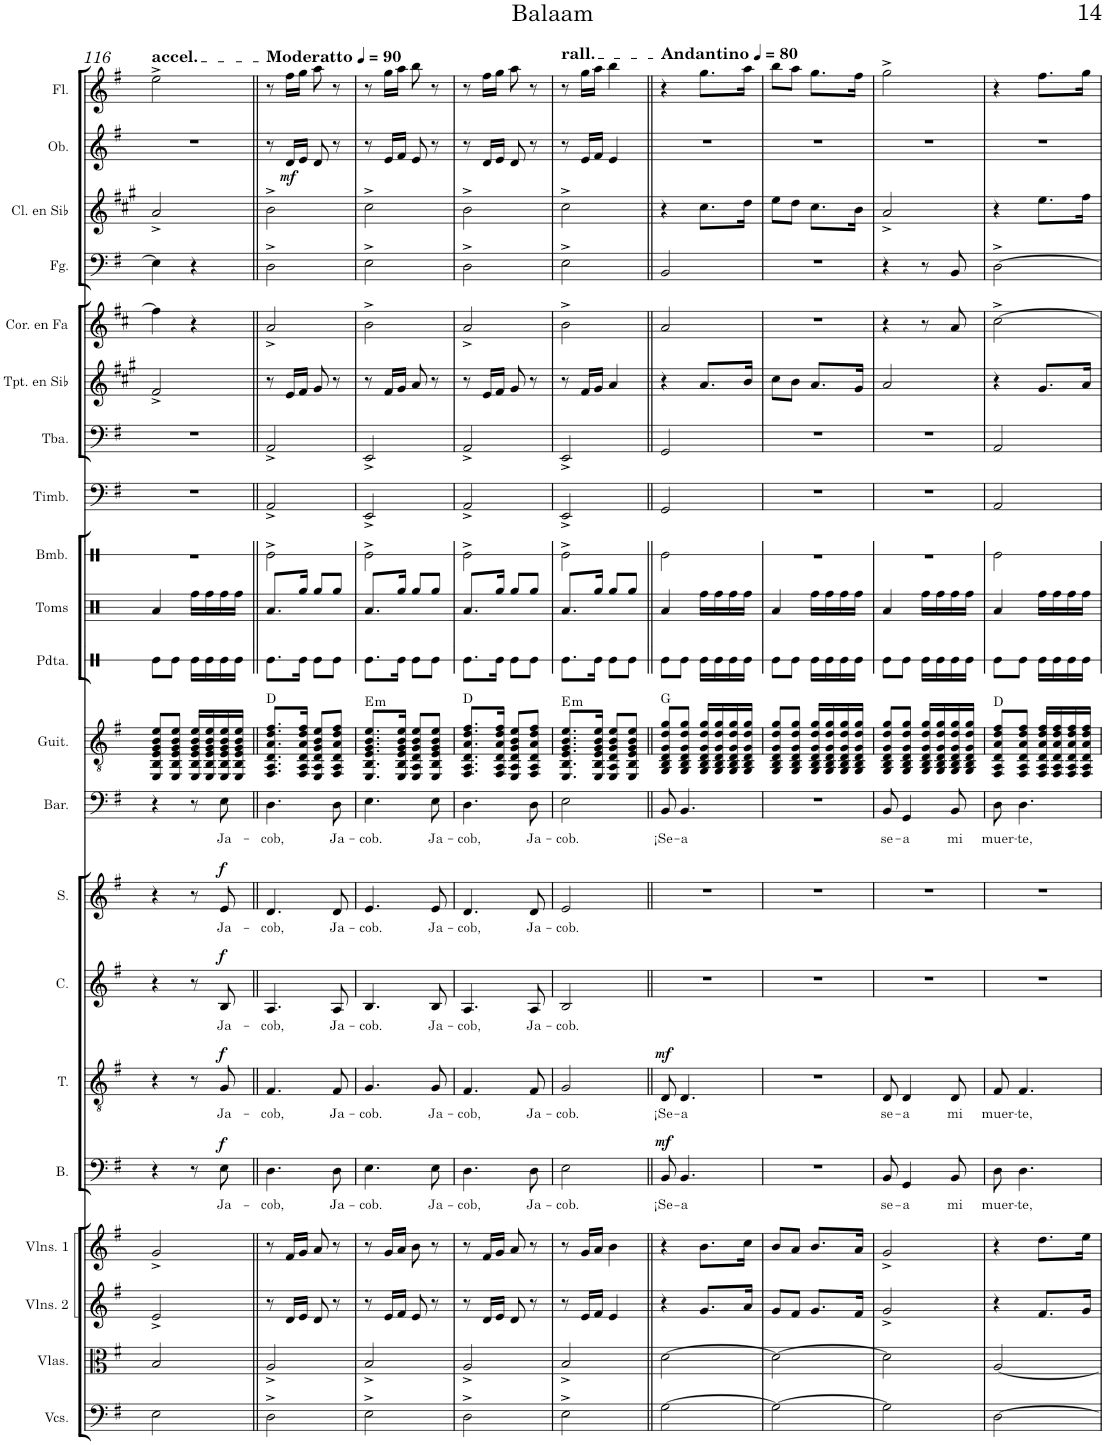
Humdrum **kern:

**kern	**kern	**kern	**kern	**kern	**text	**dynam	**kern	**text	**dynam	**kern	**text	**dynam	**kern	**text	**dynam	**kern	**text	**kern	**harte	**kern	**kern	**kern	**kern	**kern	**kern	**kern	**kern	**kern	**kern	**dynam	**kern
*part21	*part20	*part19	*part18	*part17	*part17	*part17	*part16	*part16	*part16	*part15	*part15	*part15	*part14	*part14	*part14	*part13	*part13	*part12	*part12	*part11	*part10	*part9	*part8	*part7	*part6	*part5	*part4	*part3	*part2	*part2	*part1
*staff21	*staff20	*staff19	*staff18	*staff17	*staff17	*staff17	*staff16	*staff16	*staff16	*staff15	*staff15	*staff15	*staff14	*staff14	*staff14	*staff13	*staff13	*staff12	*	*staff11	*staff10	*staff9	*staff8	*staff7	*staff6	*staff5	*staff4	*staff3	*staff2	*staff2	*staff1
*I"Violonchelos	*I"Violas	*I"Violines 2	*I"Violines 1	*I"Bajo	*	*	*I"Tenor	*	*	*I"Contralto	*	*	*I"Soprano	*	*	*I"Barítono	*	*I"Guitarra clásica	*	*I"Pandereta	*I"Toms	*I"Bombo	*I"Timbales	*I"Tuba	*I"Trompeta en Sib	*I"Trompa en Fa	*I"Fagot	*I"Clarinete en Sib	*I"Oboe	*	*I"Flauta
*I'Vcs.	*I'Vlas.	*I'Vlns. 2	*I'Vlns. 1	*I'B.	*	*	*I'T.	*	*	*I'C.	*	*	*I'S.	*	*	*I'Bar.	*	*I'Guit.	*	*I'Pdta.	*I'Toms	*I'Bmb.	*I'Timb.	*I'Tba.	*I'Tpt. en Sib	*	*I'Fg.	*I'Cl. en Sib	*I'Ob.	*	*I'Fl.
!!LO:PB:g=z
*clefF4	*clefC3	*clefG2	*clefG2	*clefF4	*	*	*clefGv2	*	*	*clefG2	*	*	*clefG2	*	*	*clefF4	*	*clefGv2	*	*clefX	*clefX	*clefX	*clefF4	*clefF4	*clefG2	*clefG2	*clefF4	*clefG2	*clefG2	*	*clefG2
*	*	*	*	*	*	*	*	*	*	*	*	*	*	*	*	*	*	*	*	*	*	*	*	*	*Trd1c2	*Trd4c7	*	*Trd1c2	*	*	*
*k[f#]	*k[f#]	*k[f#]	*k[f#]	*k[f#]	*	*	*k[f#]	*	*	*k[f#]	*	*	*k[f#]	*	*	*k[f#]	*	*k[f#]	*	*k[]	*k[]	*k[]	*k[f#]	*k[f#]	*k[f#c#g#]	*k[f#c#]	*k[f#]	*k[f#c#g#]	*k[f#]	*	*k[f#]
*M2/4	*M2/4	*M2/4	*M2/4	*M2/4	*	*	*M2/4	*	*	*M2/4	*	*	*M2/4	*	*	*M2/4	*	*M2/4	*	*M2/4	*M2/4	*M2/4	*M2/4	*M2/4	*M2/4	*M2/4	*M2/4	*M2/4	*M2/4	*	*M2/4
=116	=116	=116	=116	=116	=116	=116	=116	=116	=116	=116	=116	=116	=116	=116	=116	=116	=116	=116	=116	=116	=116	=116	=116	=116	=116	=116	=116	=116	=116	=116	=116
!	!	!	!	!	!	!	!	!	!	!	!	!	!	!	!	!	!	!	!	!	!	!	!	!	!	!	!	!	!	!	!LO:TX:a:t=accel.
2E\	2B/	2e^/	2g^/	4r	.	.	4r	.	.	4r	.	.	4r	.	.	4r	.	8EE/ 8BB/ 8E/ 8G/ 8B/ 8e/L	.	8Re\L	4Ra/	2r	2r	2r	2f#^/	4ff#\]	4E\]	2a^/	2r	.	2ee^\
.	.	.	.	.	.	.	.	.	.	.	.	.	.	.	.	.	.	8EE/ 8BB/ 8E/ 8G/ 8B/ 8e/J	.	8Re\J	.	.	.	.	.	.	.	.	.	.	.
.	.	.	.	8r	.	.	8r	.	.	8r	.	.	8r	.	.	8r	.	16EE/ 16BB/ 16E/ 16G/ 16B/ 16e/LL	.	16Re\LL	16Rff\LL	.	.	.	.	4r	4r	.	.	.	.
.	.	.	.	.	.	.	.	.	.	.	.	.	.	.	.	.	.	16EE/ 16BB/ 16E/ 16G/ 16B/ 16e/	.	16Re\	16Rff\	.	.	.	.	.	.	.	.	.	.
!	!	!	!	!	!LO:LY:b	!LO:DY:a	!	!LO:LY:b	!LO:DY:a	!	!LO:LY:b	!LO:DY:a	!	!LO:LY:b	!LO:DY:a	!	!LO:LY:b	!	!	!	!	!	!	!	!	!	!	!	!	!	!
.	.	.	.	8E\	Ja-	f	8G/	Ja-	f	8B/	Ja-	f	8e/	Ja-	f	8E\	Ja-	16EE/ 16BB/ 16E/ 16G/ 16B/ 16e/	.	16Re\	16Rff\	.	.	.	.	.	.	.	.	.	.
.	.	.	.	.	.	.	.	.	.	.	.	.	.	.	.	.	.	16EE/ 16BB/ 16E/ 16G/ 16B/ 16e/JJ	.	16Re\JJ	16Rff\JJ	.	.	.	.	.	.	.	.	.	.
=117||	=117||	=117||	=117||	=117||	=117||	=117||	=117||	=117||	=117||	=117||	=117||	=117||	=117||	=117||	=117||	=117||	=117||	=117||	=117||	=117||	=117||	=117||	=117||	=117||	=117||	=117||	=117||	=117||	=117||	=117||	=117||
*	*	*	*	*	*	*	*	*	*	*	*	*	*	*	*	*	*	*	*	*	*	*	*	*	*	*	*	*	*	*	*MM90
!	!	!	!	!	!	!	!	!	!	!	!	!	!	!	!	!	!	!	!	!	!	!	!	!	!	!	!	!	!	!	!LO:TX:a:B:t=Moderatto
!	!	!	!	!	!LO:LY:b	!	!	!LO:LY:b	!	!	!LO:LY:b	!	!	!LO:LY:b	!	!	!LO:LY:b	!	!	!	!	!	!	!	!	!	!	!	!	!	!
2D^\	2A^/	8r	8r	4.D\	-cob,	.	4.F#/	-cob,	.	4.A/	-cob,	.	4.d/	-cob,	.	4.D\	-cob,	8.FF#/ 8.AA/ 8.D/ 8.A/ 8.d/ 8.f#/L	D:maj	8.Re\L	8.Ra/L	2Re^\	2AA^/	2AA^/	8r	2a^/	2D^\	2b^\	8r	.	8r
!	!	!	!	!	!	!	!	!	!	!	!	!	!	!	!	!	!	!	!	!	!	!	!	!	!	!	!	!	!	!LO:DY:b	!
.	.	16d/LL	16f#/LL	.	.	.	.	.	.	.	.	.	.	.	.	.	.	.	.	.	.	.	.	.	16e/LL	.	.	.	16d/LL	mf	16ff#\LL
.	.	16e/JJ	16g/JJ	.	.	.	.	.	.	.	.	.	.	.	.	.	.	16FF#/ 16AA/ 16D/ 16A/ 16d/ 16f#/Jk	.	16Re\Jk	16Rgg/Jk	.	.	.	16f#/JJ	.	.	.	16e/JJ	.	16gg\JJ
.	.	8d/	8a/	.	.	.	.	.	.	.	.	.	.	.	.	.	.	8EE/ 8AA/ 8D/ 8G/ 8B/ 8e/L	.	8Re\L	8Rgg/L	.	.	.	8g#/	.	.	.	8d/	.	8aa\
!	!	!	!	!	!LO:LY:b	!	!	!LO:LY:b	!	!	!LO:LY:b	!	!	!LO:LY:b	!	!	!LO:LY:b	!	!	!	!	!	!	!	!	!	!	!	!	!	!
.	.	8r	8r	8D\	Ja-	.	8F#/	Ja-	.	8A/	Ja-	.	8d/	Ja-	.	8D\	Ja-	8FF#/ 8AA/ 8D/ 8A/ 8d/ 8f#/J	.	8Re\J	8Rgg/J	.	.	.	8r	.	.	.	8r	.	8r
=118	=118	=118	=118	=118	=118	=118	=118	=118	=118	=118	=118	=118	=118	=118	=118	=118	=118	=118	=118	=118	=118	=118	=118	=118	=118	=118	=118	=118	=118	=118	=118
!	!	!	!	!	!LO:LY:b	!	!	!LO:LY:b	!	!	!LO:LY:b	!	!	!LO:LY:b	!	!	!LO:LY:b	!	!LO:H:kt=m	!	!	!	!	!	!	!	!	!	!	!	!
2E^\	2B^/	8r	8r	4.E\	-cob.	.	4.G/	-cob.	.	4.B/	-cob.	.	4.e/	-cob.	.	4.E\	-cob.	8.EE/ 8.BB/ 8.E/ 8.G/ 8.B/ 8.e/L	E:min	8.Re\L	8.Ra/L	2Re^\	2EE^/	2EE^/	8r	2b^\	2E^\	2cc#^\	8r	.	8r
.	.	16e/LL	16g/LL	.	.	.	.	.	.	.	.	.	.	.	.	.	.	.	.	.	.	.	.	.	16f#/LL	.	.	.	16e/LL	.	16gg\LL
.	.	16f#/JJ	16a/JJ	.	.	.	.	.	.	.	.	.	.	.	.	.	.	16EE/ 16BB/ 16E/ 16G/ 16B/ 16e/Jk	.	16Re\Jk	16Rgg/Jk	.	.	.	16g#/JJ	.	.	.	16f#/JJ	.	16aa\JJ
.	.	8e/	8b\	.	.	.	.	.	.	.	.	.	.	.	.	.	.	8EE/ 8AA/ 8D/ 8G/ 8B/ 8e/L	.	8Re\L	8Rgg/L	.	.	.	8a/	.	.	.	8e/	.	8bb\
!	!	!	!	!	!LO:LY:b	!	!	!LO:LY:b	!	!	!LO:LY:b	!	!	!LO:LY:b	!	!	!LO:LY:b	!	!	!	!	!	!	!	!	!	!	!	!	!	!
.	.	8r	8r	8E\	Ja-	.	8G/	Ja-	.	8B/	Ja-	.	8e/	Ja-	.	8E\	Ja-	8EE/ 8BB/ 8E/ 8G/ 8B/ 8e/J	.	8Re\J	8Rgg/J	.	.	.	8r	.	.	.	8r	.	8r
=119	=119	=119	=119	=119	=119	=119	=119	=119	=119	=119	=119	=119	=119	=119	=119	=119	=119	=119	=119	=119	=119	=119	=119	=119	=119	=119	=119	=119	=119	=119	=119
!	!	!	!	!	!LO:LY:b	!	!	!LO:LY:b	!	!	!LO:LY:b	!	!	!LO:LY:b	!	!	!LO:LY:b	!	!	!	!	!	!	!	!	!	!	!	!	!	!
2D^\	2A^/	8r	8r	4.D\	-cob,	.	4.F#/	-cob,	.	4.A/	-cob,	.	4.d/	-cob,	.	4.D\	-cob,	8.FF#/ 8.AA/ 8.D/ 8.A/ 8.d/ 8.f#/L	D:maj	8.Re\L	8.Ra/L	2Re^\	2AA^/	2AA^/	8r	2a^/	2D^\	2b^\	8r	.	8r
.	.	16d/LL	16f#/LL	.	.	.	.	.	.	.	.	.	.	.	.	.	.	.	.	.	.	.	.	.	16e/LL	.	.	.	16d/LL	.	16ff#\LL
.	.	16e/JJ	16g/JJ	.	.	.	.	.	.	.	.	.	.	.	.	.	.	16FF#/ 16AA/ 16D/ 16A/ 16d/ 16f#/Jk	.	16Re\Jk	16Rgg/Jk	.	.	.	16f#/JJ	.	.	.	16e/JJ	.	16gg\JJ
.	.	8d/	8a/	.	.	.	.	.	.	.	.	.	.	.	.	.	.	8EE/ 8AA/ 8D/ 8G/ 8B/ 8e/L	.	8Re\L	8Rgg/L	.	.	.	8g#/	.	.	.	8d/	.	8aa\
!	!	!	!	!	!LO:LY:b	!	!	!LO:LY:b	!	!	!LO:LY:b	!	!	!LO:LY:b	!	!	!LO:LY:b	!	!	!	!	!	!	!	!	!	!	!	!	!	!
.	.	8r	8r	8D\	Ja-	.	8F#/	Ja-	.	8A/	Ja-	.	8d/	Ja-	.	8D\	Ja-	8FF#/ 8AA/ 8D/ 8A/ 8d/ 8f#/J	.	8Re\J	8Rgg/J	.	.	.	8r	.	.	.	8r	.	8r
=120	=120	=120	=120	=120	=120	=120	=120	=120	=120	=120	=120	=120	=120	=120	=120	=120	=120	=120	=120	=120	=120	=120	=120	=120	=120	=120	=120	=120	=120	=120	=120
!	!	!	!	!	!	!	!	!	!	!	!	!	!	!	!	!	!	!	!	!	!	!	!	!	!	!	!	!	!	!	!LO:TX:a:t=rall.
!	!	!	!	!	!LO:LY:b	!	!	!LO:LY:b	!	!	!LO:LY:b	!	!	!LO:LY:b	!	!	!LO:LY:b	!	!LO:H:kt=m	!	!	!	!	!	!	!	!	!	!	!	!
2E^\	2B^/	8r	8r	2E\	-cob.	.	2G/	-cob.	.	2B/	-cob.	.	2e/	-cob.	.	2E\	-cob.	8.EE/ 8.BB/ 8.E/ 8.G/ 8.B/ 8.e/L	E:min	8.Re\L	8.Ra/L	2Re^\	2EE^/	2EE^/	8r	2b^\	2E^\	2cc#^\	8r	.	8r
.	.	16e/LL	16g/LL	.	.	.	.	.	.	.	.	.	.	.	.	.	.	.	.	.	.	.	.	.	16f#/LL	.	.	.	16e/LL	.	16gg\LL
.	.	16f#/JJ	16a/JJ	.	.	.	.	.	.	.	.	.	.	.	.	.	.	16EE/ 16BB/ 16E/ 16G/ 16B/ 16e/Jk	.	16Re\Jk	16Rgg/Jk	.	.	.	16g#/JJ	.	.	.	16f#/JJ	.	16aa\JJ
.	.	4e/	4b\	.	.	.	.	.	.	.	.	.	.	.	.	.	.	8EE/ 8AA/ 8D/ 8G/ 8B/ 8e/L	.	8Re\L	8Rgg/L	.	.	.	4a/	.	.	.	4e/	.	4bb\
.	.	.	.	.	.	.	.	.	.	.	.	.	.	.	.	.	.	8EE/ 8BB/ 8E/ 8G/ 8B/ 8e/J	.	8Re\J	8Rgg/J	.	.	.	.	.	.	.	.	.	.
=121||	=121||	=121||	=121||	=121||	=121||	=121||	=121||	=121||	=121||	=121||	=121||	=121||	=121||	=121||	=121||	=121||	=121||	=121||	=121||	=121||	=121||	=121||	=121||	=121||	=121||	=121||	=121||	=121||	=121||	=121||	=121||
*	*	*	*	*	*	*	*	*	*	*	*	*	*	*	*	*	*	*	*	*	*	*	*	*	*	*	*	*	*	*	*MM80
!	!	!	!	!	!	!	!	!	!	!	!	!	!	!	!	!	!	!	!	!	!	!	!	!	!	!	!	!	!	!	!LO:TX:a:B:t=Andantino
!	!	!	!	!	!LO:LY:b	!LO:DY:a	!	!LO:LY:b	!LO:DY:a	!	!	!	!	!	!	!	!LO:LY:b	!	!	!	!	!	!	!	!	!	!	!	!	!	!
[2G\	[2d\	4r	4r	8BB/	¡Se-	mf	8D/	¡Se-	mf	2r	.	.	2r	.	.	8BB/	¡Se-	8GG/ 8BB/ 8D/ 8G/ 8d/ 8g/L	G:maj	8Re\L	4Ra/	2Re\	2GG/	2GG/	4r	2a/	2BB/	4r	2r	.	4r
!	!	!	!	!	!LO:LY:b	!	!	!LO:LY:b	!	!	!	!	!	!	!	!	!LO:LY:b	!	!	!	!	!	!	!	!	!	!	!	!	!	!
.	.	.	.	4.BB/	-a	.	4.D/	-a	.	.	.	.	.	.	.	4.BB/	-a	8GG/ 8BB/ 8D/ 8G/ 8d/ 8g/J	.	8Re\J	.	.	.	.	.	.	.	.	.	.	.
.	.	8.g/L	8.b\L	.	.	.	.	.	.	.	.	.	.	.	.	.	.	16GG/ 16BB/ 16D/ 16G/ 16d/ 16g/LL	.	16Re\LL	16Rff\LL	.	.	.	8.a/L	.	.	8.cc#\L	.	.	8.gg\L
.	.	.	.	.	.	.	.	.	.	.	.	.	.	.	.	.	.	16GG/ 16BB/ 16D/ 16G/ 16d/ 16g/	.	16Re\	16Rff\	.	.	.	.	.	.	.	.	.	.
.	.	.	.	.	.	.	.	.	.	.	.	.	.	.	.	.	.	16GG/ 16BB/ 16D/ 16G/ 16d/ 16g/	.	16Re\	16Rff\	.	.	.	.	.	.	.	.	.	.
.	.	16a/Jk	16cc\Jk	.	.	.	.	.	.	.	.	.	.	.	.	.	.	16GG/ 16BB/ 16D/ 16G/ 16d/ 16g/JJ	.	16Re\JJ	16Rff\JJ	.	.	.	16b/Jk	.	.	16dd\Jk	.	.	16aa\Jk
=122	=122	=122	=122	=122	=122	=122	=122	=122	=122	=122	=122	=122	=122	=122	=122	=122	=122	=122	=122	=122	=122	=122	=122	=122	=122	=122	=122	=122	=122	=122	=122
2G\_	2d\_	8g/L	8b/L	2r	.	.	2r	.	.	2r	.	.	2r	.	.	2r	.	8GG/ 8BB/ 8D/ 8G/ 8d/ 8g/L	.	8Re\L	4Ra/	2r	2r	2r	8cc#\L	2r	2r	8ee\L	2r	.	8bb\L
.	.	8f#/J	8a/J	.	.	.	.	.	.	.	.	.	.	.	.	.	.	8GG/ 8BB/ 8D/ 8G/ 8d/ 8g/J	.	8Re\J	.	.	.	.	8b\J	.	.	8dd\J	.	.	8aa\J
.	.	8.g/L	8.b/L	.	.	.	.	.	.	.	.	.	.	.	.	.	.	16GG/ 16BB/ 16D/ 16G/ 16d/ 16g/LL	.	16Re\LL	16Rff\LL	.	.	.	8.a/L	.	.	8.cc#\L	.	.	8.gg\L
.	.	.	.	.	.	.	.	.	.	.	.	.	.	.	.	.	.	16GG/ 16BB/ 16D/ 16G/ 16d/ 16g/	.	16Re\	16Rff\	.	.	.	.	.	.	.	.	.	.
.	.	.	.	.	.	.	.	.	.	.	.	.	.	.	.	.	.	16GG/ 16BB/ 16D/ 16G/ 16d/ 16g/	.	16Re\	16Rff\	.	.	.	.	.	.	.	.	.	.
.	.	16f#/Jk	16a/Jk	.	.	.	.	.	.	.	.	.	.	.	.	.	.	16GG/ 16BB/ 16D/ 16G/ 16d/ 16g/JJ	.	16Re\JJ	16Rff\JJ	.	.	.	16g#/Jk	.	.	16b\Jk	.	.	16ff#\Jk
=123	=123	=123	=123	=123	=123	=123	=123	=123	=123	=123	=123	=123	=123	=123	=123	=123	=123	=123	=123	=123	=123	=123	=123	=123	=123	=123	=123	=123	=123	=123	=123
!	!	!	!	!	!LO:LY:b	!	!	!LO:LY:b	!	!	!	!	!	!	!	!	!LO:LY:b	!	!	!	!	!	!	!	!	!	!	!	!	!	!
2G\]	2d\]	2g^/	2g^/	8BB/	se-	.	8D/	se-	.	2r	.	.	2r	.	.	8BB/	se-	8GG/ 8BB/ 8D/ 8G/ 8d/ 8g/L	.	8Re\L	4Ra/	2r	2r	2r	2a/	4r	4r	2a^/	2r	.	2gg^\
!	!	!	!	!	!LO:LY:b	!	!	!LO:LY:b	!	!	!	!	!	!	!	!	!LO:LY:b	!	!	!	!	!	!	!	!	!	!	!	!	!	!
.	.	.	.	4GG/	-a	.	4D/	-a	.	.	.	.	.	.	.	4GG/	-a	8GG/ 8BB/ 8D/ 8G/ 8d/ 8g/J	.	8Re\J	.	.	.	.	.	.	.	.	.	.	.
.	.	.	.	.	.	.	.	.	.	.	.	.	.	.	.	.	.	16GG/ 16BB/ 16D/ 16G/ 16d/ 16g/LL	.	16Re\LL	16Rff\LL	.	.	.	.	8r	8r	.	.	.	.
.	.	.	.	.	.	.	.	.	.	.	.	.	.	.	.	.	.	16GG/ 16BB/ 16D/ 16G/ 16d/ 16g/	.	16Re\	16Rff\	.	.	.	.	.	.	.	.	.	.
!	!	!	!	!	!LO:LY:b	!	!	!LO:LY:b	!	!	!	!	!	!	!	!	!LO:LY:b	!	!	!	!	!	!	!	!	!	!	!	!	!	!
.	.	.	.	8BB/	mi	.	8D/	mi	.	.	.	.	.	.	.	8BB/	mi	16GG/ 16BB/ 16D/ 16G/ 16d/ 16g/	.	16Re\	16Rff\	.	.	.	.	8a/	8BB/	.	.	.	.
.	.	.	.	.	.	.	.	.	.	.	.	.	.	.	.	.	.	16GG/ 16BB/ 16D/ 16G/ 16d/ 16g/JJ	.	16Re\JJ	16Rff\JJ	.	.	.	.	.	.	.	.	.	.
=124	=124	=124	=124	=124	=124	=124	=124	=124	=124	=124	=124	=124	=124	=124	=124	=124	=124	=124	=124	=124	=124	=124	=124	=124	=124	=124	=124	=124	=124	=124	=124
!	!	!	!	!	!LO:LY:b	!	!	!LO:LY:b	!	!	!	!	!	!	!	!	!LO:LY:b	!	!	!	!	!	!	!	!	!	!	!	!	!	!
[2D\	[2A/	4r	4r	8D\	muer-	.	8F#/	muer-	.	2r	.	.	2r	.	.	8D\	muer-	8FF#/ 8AA/ 8D/ 8A/ 8d/ 8f#/L	D:maj	8Re\L	4Ra/	2Re\	2AA/	2AA/	4r	[2cc#^\	[2D^\	4r	2r	.	4r
!	!	!	!	!	!LO:LY:b	!	!	!LO:LY:b	!	!	!	!	!	!	!	!	!LO:LY:b	!	!	!	!	!	!	!	!	!	!	!	!	!	!
.	.	.	.	4.D\	-te,	.	4.F#/	-te,	.	.	.	.	.	.	.	4.D\	-te,	8FF#/ 8AA/ 8D/ 8A/ 8d/ 8f#/J	.	8Re\J	.	.	.	.	.	.	.	.	.	.	.
.	.	8.f#/L	8.dd\L	.	.	.	.	.	.	.	.	.	.	.	.	.	.	16FF#/ 16AA/ 16D/ 16A/ 16d/ 16f#/LL	.	16Re\LL	16Rff\LL	.	.	.	8.g#/L	.	.	8.ee\L	.	.	8.ff#\L
.	.	.	.	.	.	.	.	.	.	.	.	.	.	.	.	.	.	16FF#/ 16AA/ 16D/ 16A/ 16d/ 16f#/	.	16Re\	16Rff\	.	.	.	.	.	.	.	.	.	.
.	.	.	.	.	.	.	.	.	.	.	.	.	.	.	.	.	.	16FF#/ 16AA/ 16D/ 16A/ 16d/ 16f#/	.	16Re\	16Rff\	.	.	.	.	.	.	.	.	.	.
.	.	16g/Jk	16ee\Jk	.	.	.	.	.	.	.	.	.	.	.	.	.	.	16FF#/ 16AA/ 16D/ 16A/ 16d/ 16f#/JJ	.	16Re\JJ	16Rff\JJ	.	.	.	16a/Jk	.	.	16ff#\Jk	.	.	16gg\Jk
=	=	=	=	=	=	=	=	=	=	=	=	=	=	=	=	=	=	=	=	=	=	=	=	=	=	=	=	=	=	=	=
*-	*-	*-	*-	*-	*-	*-	*-	*-	*-	*-	*-	*-	*-	*-	*-	*-	*-	*-	*-	*-	*-	*-	*-	*-	*-	*-	*-	*-	*-	*-	*-
